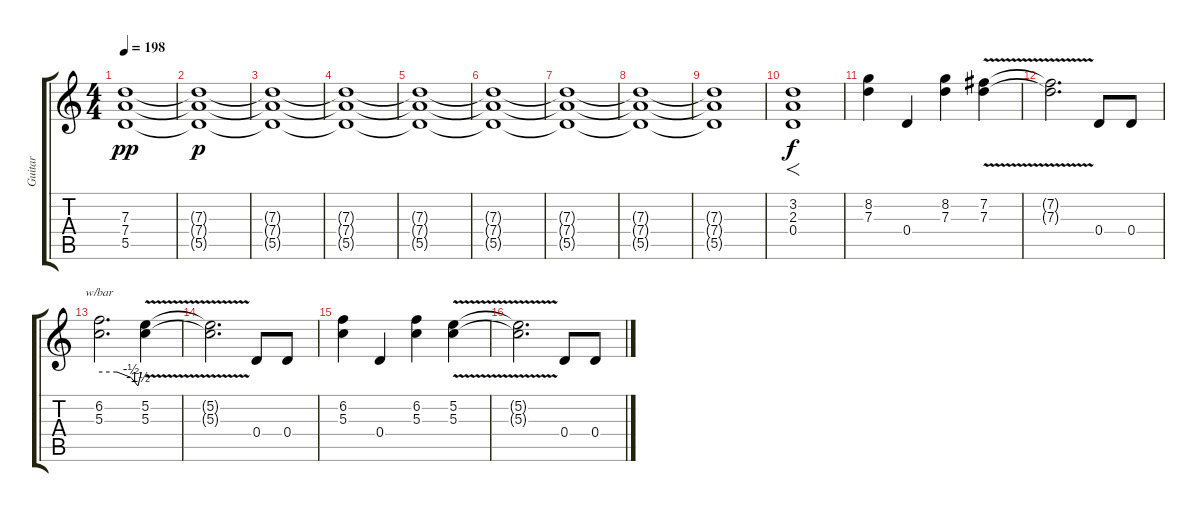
\track ("Guitar" "Guitar") {instrument distortionguitar}
\staff {score tabs}
\tuning (E4 B3 G3 D3 A2 E2) {hide}
\ts (4 4)
\tempo 198
\clef g2
\ks c
(7.3 7.4 5.5).1{dy pp} |
(7.3{t} 7.4{t} 5.5{t}).1{dy p} |
(7.3{t} 7.4{t} 5.5{t}).1 |
(7.3{t} 7.4{t} 5.5{t}).1 |
(7.3{t} 7.4{t} 5.5{t}).1 |
(7.3{t} 7.4{t} 5.5{t}).1 |
(7.3{t} 7.4{t} 5.5{t}).1 |
(7.3{t} 7.4{t} 5.5{t}).1 |
(7.3{t} 7.4{t} 5.5{t}).1 |
(3.2 2.3 0.4).1{f dy f} |
(8.2 7.3).4 0.4.4 (8.2 7.3).4 (7.2{v} 7.3{v}).4 |
(7.2{v t} 7.3{v t}).2{d} 0.4.8 0.4.8 |
(6.2 5.3).2{d tbe (custom default 0 0 25 0 45 -2 55 -6 60 0)} (5.2{v} 5.3{v}).4 |
(5.2{v t} 5.3{v t}).2{d} 0.4.8 0.4.8 |
(6.2 5.3).4 0.4.4 (6.2 5.3).4 (5.2{v} 5.3{v}).4 |
(5.2{v t} 5.3{v t}).2{d} 0.4.8 0.4.8
